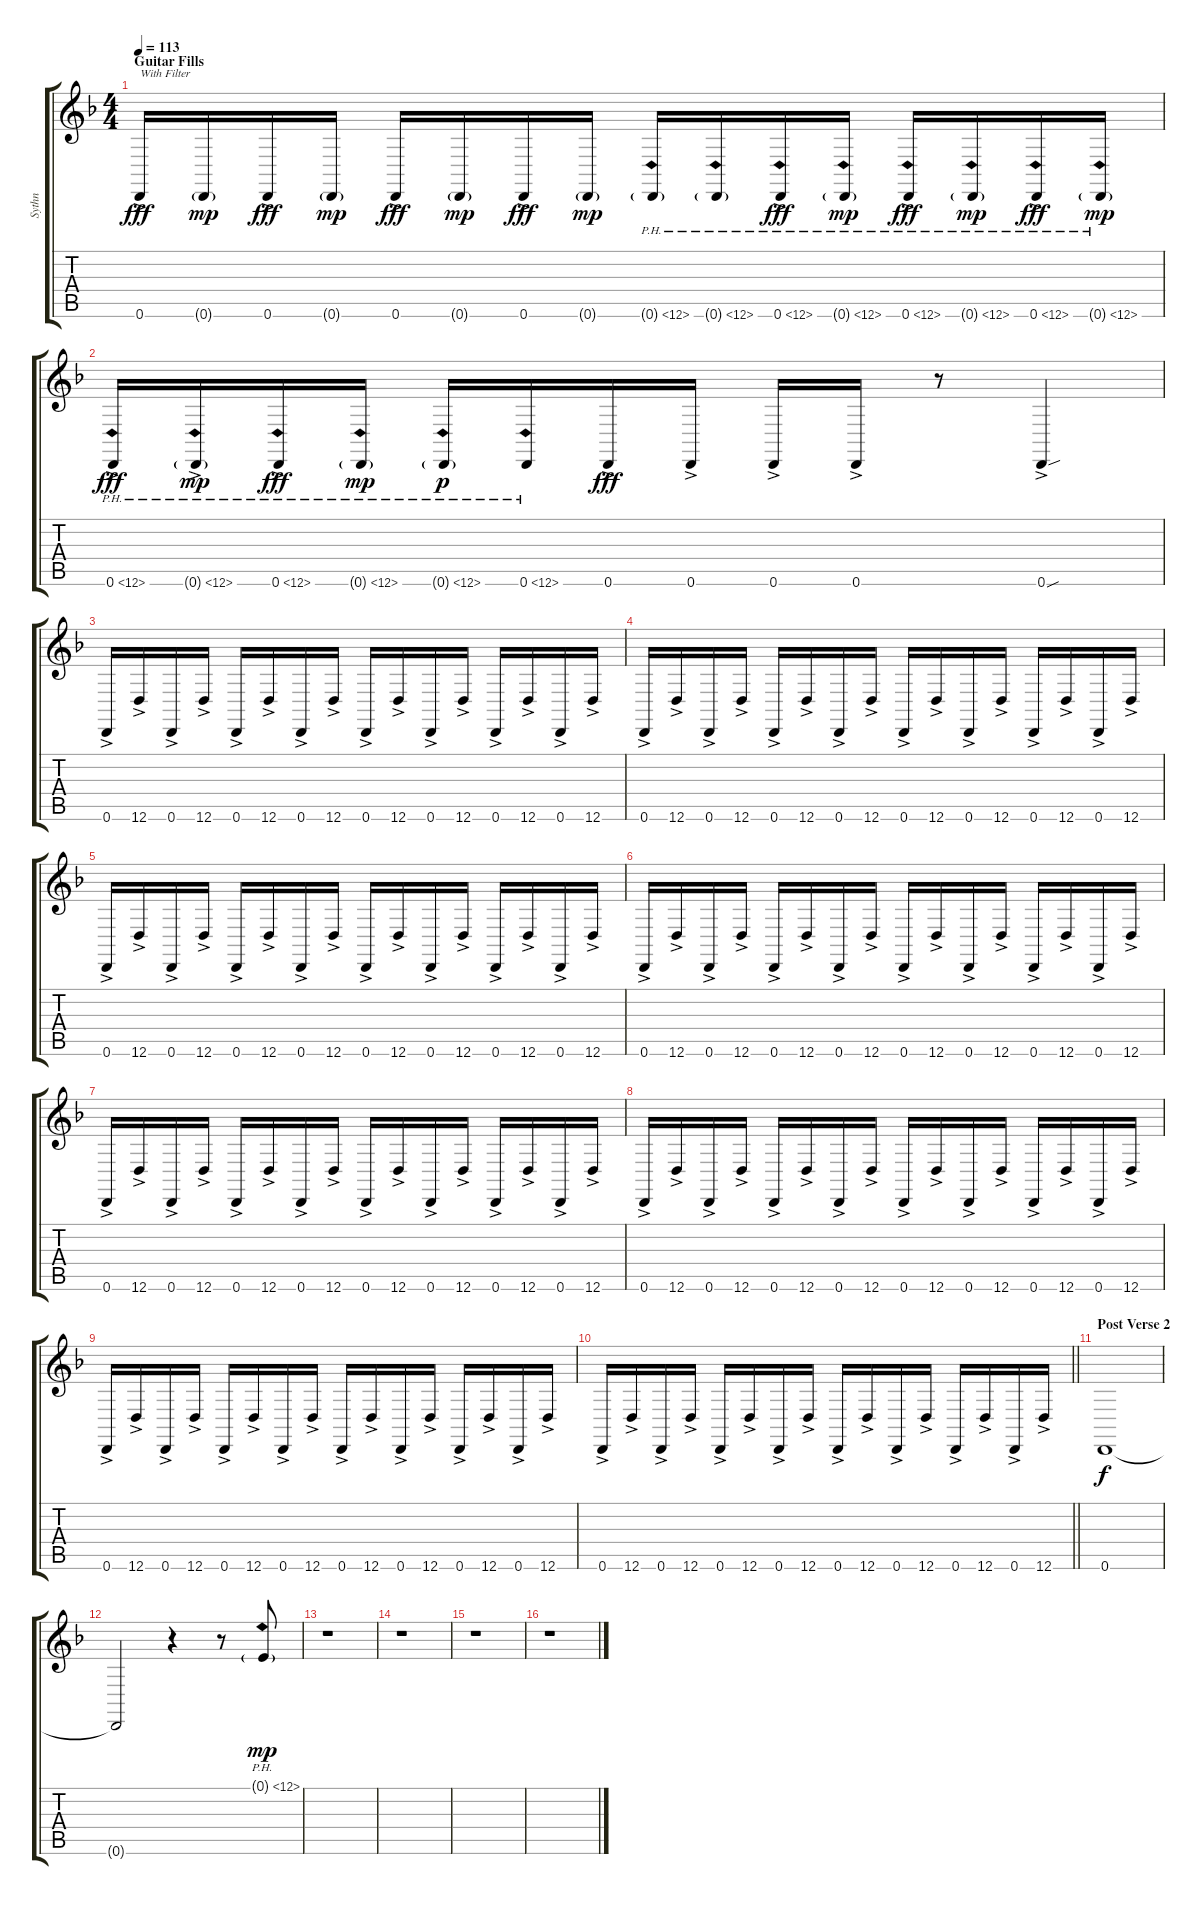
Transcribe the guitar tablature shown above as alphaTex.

\track ("Sythn" "Sythn") {instrument pad3polysynth}
\staff {score tabs}
\tuning (E4 B3 G3 D3 A2 D2) {hide}
\ts (4 4)
\section ("" "Guitar Fills")
\tempo 113
\clef g2
\ks f
0.6{ac}.16{txt "With Filter" dy fff volume 16} 0.6{g}.16{dy mp} 0.6{ac}.16{dy fff} 0.6{g}.16{dy mp} 0.6{ac}.16{dy fff} 0.6{g}.16{dy mp} 0.6{ac}.16{dy fff} 0.6{g}.16{dy mp} 0.6{ph 12 g}.16 0.6{ph 12 g}.16 0.6{ph 12 ac}.16{dy fff} 0.6{ph 12 g}.16{dy mp} 0.6{ph 12 ac}.16{dy fff} 0.6{ph 12 g}.16{dy mp} 0.6{ph 12 ac}.16{dy fff} 0.6{ph 12 g}.16{dy mp} |
0.6{ph 12 ac}.16{dy fff} 0.6{ph 12 g ac}.16{dy mp} 0.6{ph 12 ac}.16{dy fff} 0.6{ph 12 g}.16{dy mp} 0.6{ph 12 g}.16{dy p} 0.6{ph 12}.16 0.6{ac}.16{dy fff} 0.6{ac}.16 0.6{ac}.16 0.6{ac}.16 r.8 0.6{sou ac}.4 |
0.6{ac}.16 12.6{ac}.16 0.6{ac}.16 12.6{ac}.16 0.6{ac}.16 12.6{ac}.16 0.6{ac}.16 12.6{ac}.16 0.6{ac}.16 12.6{ac}.16 0.6{ac}.16 12.6{ac}.16 0.6{ac}.16 12.6{ac}.16 0.6{ac}.16 12.6{ac}.16 |
0.6{ac}.16 12.6{ac}.16 0.6{ac}.16 12.6{ac}.16 0.6{ac}.16 12.6{ac}.16 0.6{ac}.16 12.6{ac}.16 0.6{ac}.16 12.6{ac}.16 0.6{ac}.16 12.6{ac}.16 0.6{ac}.16 12.6{ac}.16 0.6{ac}.16 12.6{ac}.16 |
0.6{ac}.16 12.6{ac}.16 0.6{ac}.16 12.6{ac}.16 0.6{ac}.16 12.6{ac}.16 0.6{ac}.16 12.6{ac}.16 0.6{ac}.16 12.6{ac}.16 0.6{ac}.16 12.6{ac}.16 0.6{ac}.16 12.6{ac}.16 0.6{ac}.16 12.6{ac}.16 |
0.6{ac}.16 12.6{ac}.16 0.6{ac}.16 12.6{ac}.16 0.6{ac}.16 12.6{ac}.16 0.6{ac}.16 12.6{ac}.16 0.6{ac}.16 12.6{ac}.16 0.6{ac}.16 12.6{ac}.16 0.6{ac}.16 12.6{ac}.16 0.6{ac}.16 12.6{ac}.16 |
0.6{ac}.16 12.6{ac}.16 0.6{ac}.16 12.6{ac}.16 0.6{ac}.16 12.6{ac}.16 0.6{ac}.16 12.6{ac}.16 0.6{ac}.16 12.6{ac}.16 0.6{ac}.16 12.6{ac}.16 0.6{ac}.16 12.6{ac}.16 0.6{ac}.16 12.6{ac}.16 |
0.6{ac}.16 12.6{ac}.16 0.6{ac}.16 12.6{ac}.16 0.6{ac}.16 12.6{ac}.16 0.6{ac}.16 12.6{ac}.16 0.6{ac}.16 12.6{ac}.16 0.6{ac}.16 12.6{ac}.16 0.6{ac}.16 12.6{ac}.16 0.6{ac}.16 12.6{ac}.16 |
0.6{ac}.16 12.6{ac}.16 0.6{ac}.16 12.6{ac}.16 0.6{ac}.16 12.6{ac}.16 0.6{ac}.16 12.6{ac}.16 0.6{ac}.16 12.6{ac}.16 0.6{ac}.16 12.6{ac}.16 0.6{ac}.16 12.6{ac}.16 0.6{ac}.16 12.6{ac}.16 |
\barLineRight lightlight
0.6{ac}.16 12.6{ac}.16 0.6{ac}.16 12.6{ac}.16 0.6{ac}.16 12.6{ac}.16 0.6{ac}.16 12.6{ac}.16 0.6{ac}.16 12.6{ac}.16 0.6{ac}.16 12.6{ac}.16 0.6{ac}.16 12.6{ac}.16 0.6{ac}.16 12.6{ac}.16 |
\section ("" "Post Verse 2")
0.6.1{dy f instrument pad2warm} |
0.6{t}.2 r.4 r.8 0.1{ph 12 g}.8{dy mp instrument electricguitarmuted} |
r.1 |
r.1 |
r.1 |
r.1
